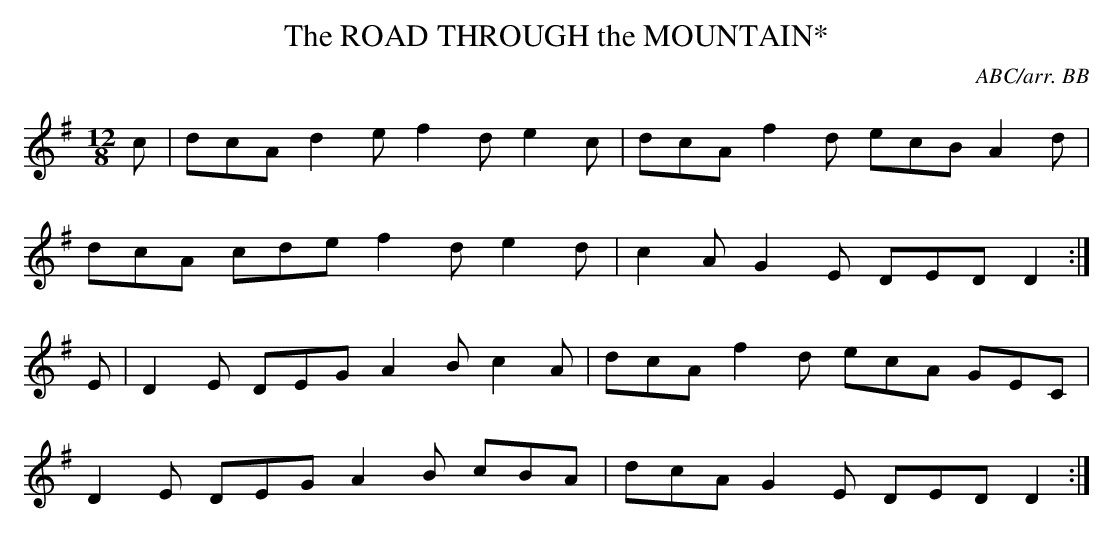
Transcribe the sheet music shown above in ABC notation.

X:1
T:ROAD THROUGH the MOUNTAIN*, The
C:ABC/arr. BB
M:12/8
L:1/8
K:Dmix % source key Eb
c|dcA d2e f2d e2c|dcA f2d ecB A2d|
dcA cde f2d e2d|c2A G2E DED D2 :|
E|D2E DEG A2B c2A|dcA f2d ecA GEC|
D2E DEG A2B cBA|dcA G2E DED D2 :|
